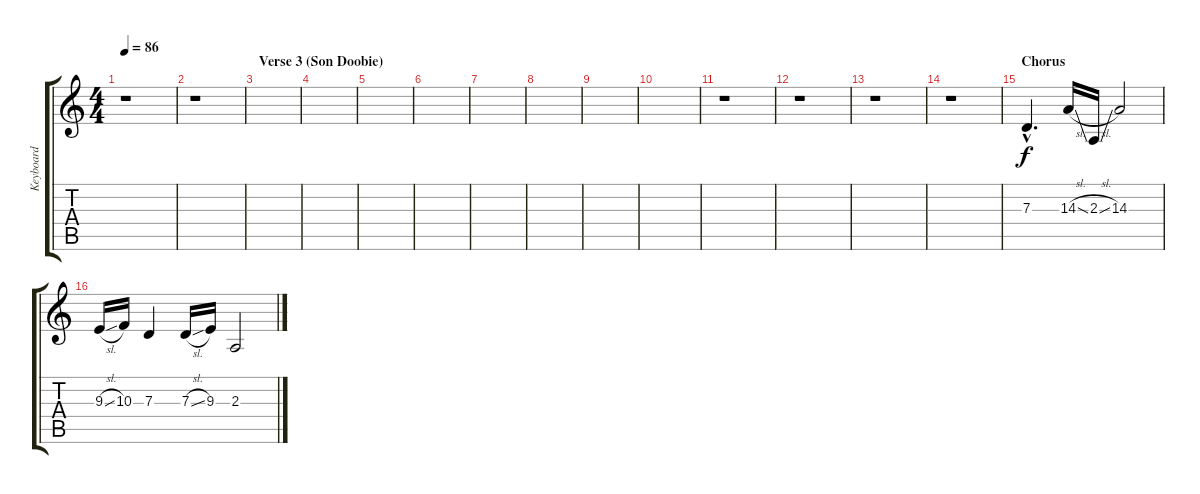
\track ("Keyboard" "Keyboard") {instrument pad3polysynth}
\staff {score tabs}
\tuning (E4 B3 G3 D3 A2 E2) {hide}
\ts (4 4)
\tempo 86
\clef g2
\ks c
r.1{dy f} |
r.1 |
\section ("" "Verse 3 (Son Doobie)")
|
|
|
|
|
|
|
|
r.1 |
r.1 |
r.1 |
r.1 |
\section ("" "Chorus")
7.3{hac}.4{d} 14.3{sl}.16 2.3{sl}.16 14.3.2 |
9.3{sl}.16 10.3.16 7.3.4 7.3{sl}.16 9.3.16 2.3.2
